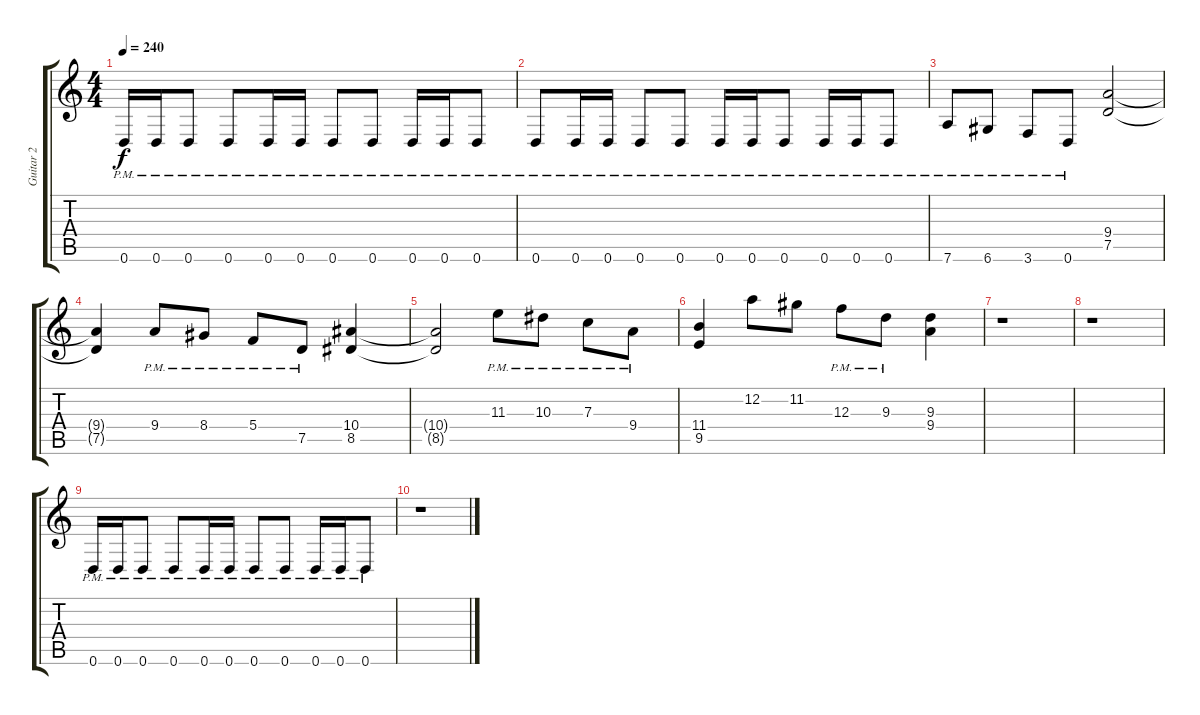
\track ("Guitar 2" "Guitar 2") {instrument overdrivenguitar}
\staff {score tabs}
\tuning (D4 A3 F3 C3 G2 D2) {hide}
\ts (4 4)
\tempo 240
\clef g2
\ks c
0.6{pm}.16{dy f} 0.6{pm}.16 0.6{pm}.8 0.6{pm}.8 0.6{pm}.16 0.6{pm}.16 0.6{pm}.8 0.6{pm}.8 0.6{pm}.16 0.6{pm}.16 0.6{pm}.8 |
0.6{pm}.8 0.6{pm}.16 0.6{pm}.16 0.6{pm}.8 0.6{pm}.8 0.6{pm}.16 0.6{pm}.16 0.6{pm}.8 0.6{pm}.16 0.6{pm}.16 0.6{pm}.8 |
7.6{pm}.8 6.6{pm}.8 3.6{pm}.8 0.6{pm}.8 (9.4 7.5).2 |
(9.4{t} 7.5{t}).4 9.4{pm}.8 8.4{pm}.8 5.4{pm}.8 7.5{pm}.8 (10.4 8.5).4 |
(10.4{t} 8.5{t}).2 11.3{pm}.8 10.3{pm}.8 7.3{pm}.8 9.4{pm}.8 |
(11.4 9.5).4 12.2.8 11.2.8 12.3{pm}.8 9.3{pm}.8 (9.3 9.4).4 |
r.1 |
r.1 |
0.6{pm}.16 0.6{pm}.16 0.6{pm}.8 0.6{pm}.8 0.6{pm}.16 0.6{pm}.16 0.6{pm}.8 0.6{pm}.8 0.6{pm}.16 0.6{pm}.16 0.6{pm}.8 |
r.1
